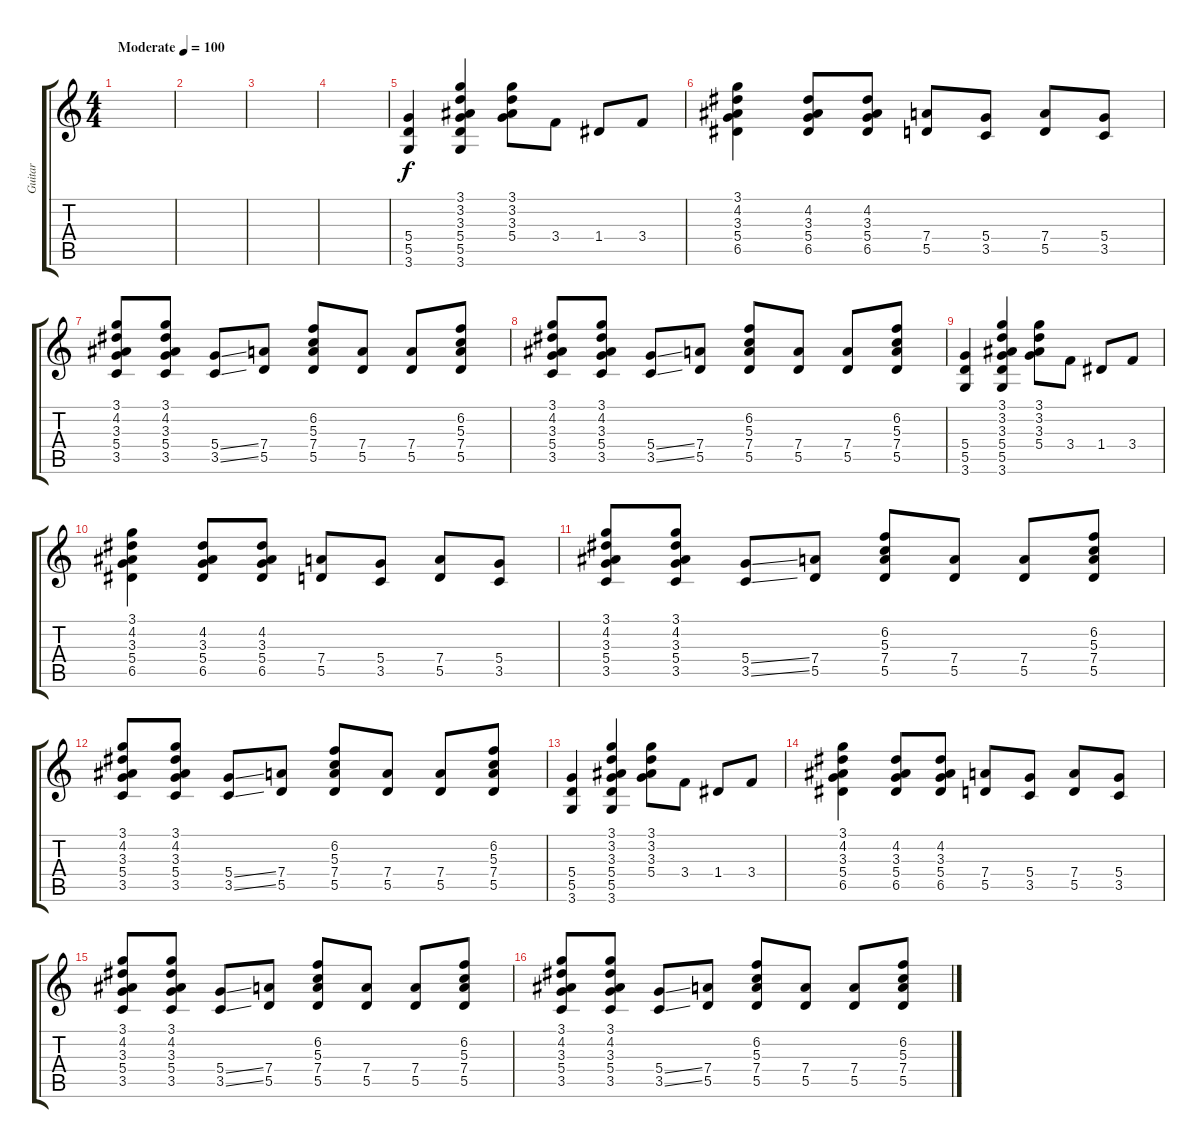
\track ("Guitar" "Guitar") {instrument overdrivenguitar}
\staff {score tabs}
\tuning (E4 B3 G3 D3 A2 E2) {hide}
\ts (4 4)
\tempo (100 "Moderate")
\clef g2
\ks c
|
|
|
|
(5.4 5.5 3.6).4 (3.1 3.2 3.3 5.4 5.5 3.6).4 (3.1 3.2 3.3 5.4).8 3.4.8 1.4.8 3.4.8 |
(3.1 4.2 3.3 5.4 6.5).4 (4.2 3.3 5.4 6.5).8 (4.2 3.3 5.4 6.5).8 (7.4 5.5).8 (5.4 3.5).8 (7.4 5.5).8 (5.4 3.5).8 |
(3.1 4.2 3.3 5.4 3.5).8 (3.1 4.2 3.3 5.4 3.5).8 (5.4{ss} 3.5{ss}).8 (7.4 5.5).8 (6.2 5.3 7.4 5.5).8 (7.4 5.5).8 (7.4 5.5).8 (6.2 5.3 7.4 5.5).8 |
(3.1 4.2 3.3 5.4 3.5).8 (3.1 4.2 3.3 5.4 3.5).8 (5.4{ss} 3.5{ss}).8 (7.4 5.5).8 (6.2 5.3 7.4 5.5).8 (7.4 5.5).8 (7.4 5.5).8 (6.2 5.3 7.4 5.5).8 |
(5.4 5.5 3.6).4 (3.1 3.2 3.3 5.4 5.5 3.6).4 (3.1 3.2 3.3 5.4).8 3.4.8 1.4.8 3.4.8 |
(3.1 4.2 3.3 5.4 6.5).4 (4.2 3.3 5.4 6.5).8 (4.2 3.3 5.4 6.5).8 (7.4 5.5).8 (5.4 3.5).8 (7.4 5.5).8 (5.4 3.5).8 |
(3.1 4.2 3.3 5.4 3.5).8 (3.1 4.2 3.3 5.4 3.5).8 (5.4{ss} 3.5{ss}).8 (7.4 5.5).8 (6.2 5.3 7.4 5.5).8 (7.4 5.5).8 (7.4 5.5).8 (6.2 5.3 7.4 5.5).8 |
(3.1 4.2 3.3 5.4 3.5).8 (3.1 4.2 3.3 5.4 3.5).8 (5.4{ss} 3.5{ss}).8 (7.4 5.5).8 (6.2 5.3 7.4 5.5).8 (7.4 5.5).8 (7.4 5.5).8 (6.2 5.3 7.4 5.5).8 |
(5.4 5.5 3.6).4 (3.1 3.2 3.3 5.4 5.5 3.6).4 (3.1 3.2 3.3 5.4).8 3.4.8 1.4.8 3.4.8 |
(3.1 4.2 3.3 5.4 6.5).4 (4.2 3.3 5.4 6.5).8 (4.2 3.3 5.4 6.5).8 (7.4 5.5).8 (5.4 3.5).8 (7.4 5.5).8 (5.4 3.5).8 |
(3.1 4.2 3.3 5.4 3.5).8 (3.1 4.2 3.3 5.4 3.5).8 (5.4{ss} 3.5{ss}).8 (7.4 5.5).8 (6.2 5.3 7.4 5.5).8 (7.4 5.5).8 (7.4 5.5).8 (6.2 5.3 7.4 5.5).8 |
(3.1 4.2 3.3 5.4 3.5).8 (3.1 4.2 3.3 5.4 3.5).8 (5.4{ss} 3.5{ss}).8 (7.4 5.5).8 (6.2 5.3 7.4 5.5).8 (7.4 5.5).8 (7.4 5.5).8 (6.2 5.3 7.4 5.5).8
